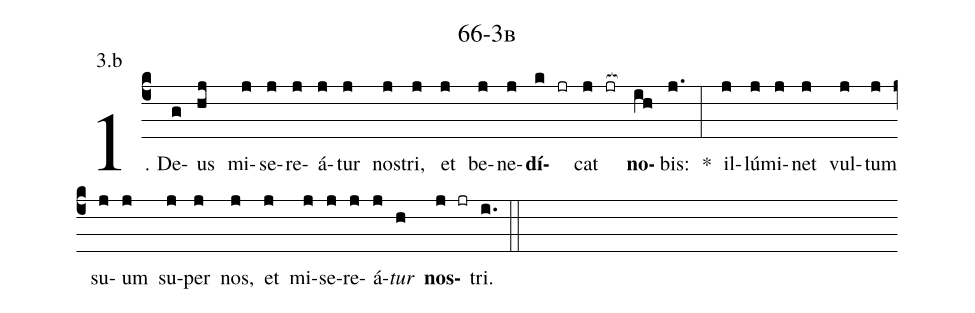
name: 66-3b;
annotation: 3.b;
%%
(c4)1. De(g)us(hj) mi(j)se(j)re(j)á(j)tur(j) nos(j)tri,(j) et(j) be(j)ne(j)<b>dí</b>(k jr)cat(j jr[ocb:1{]) <b>no</b>(ih[ocb:0}])bis:(j.) *(:) il(j)lú(j)mi(j)net(j) vul(j)tum(j) su(j)um(j) su(j)per(j) nos,(j) et(j) mi(j)se(j)re(j)á(j)<i>tur</i>(h) <b>nos</b>(j jr)tri.(i.) (::)
